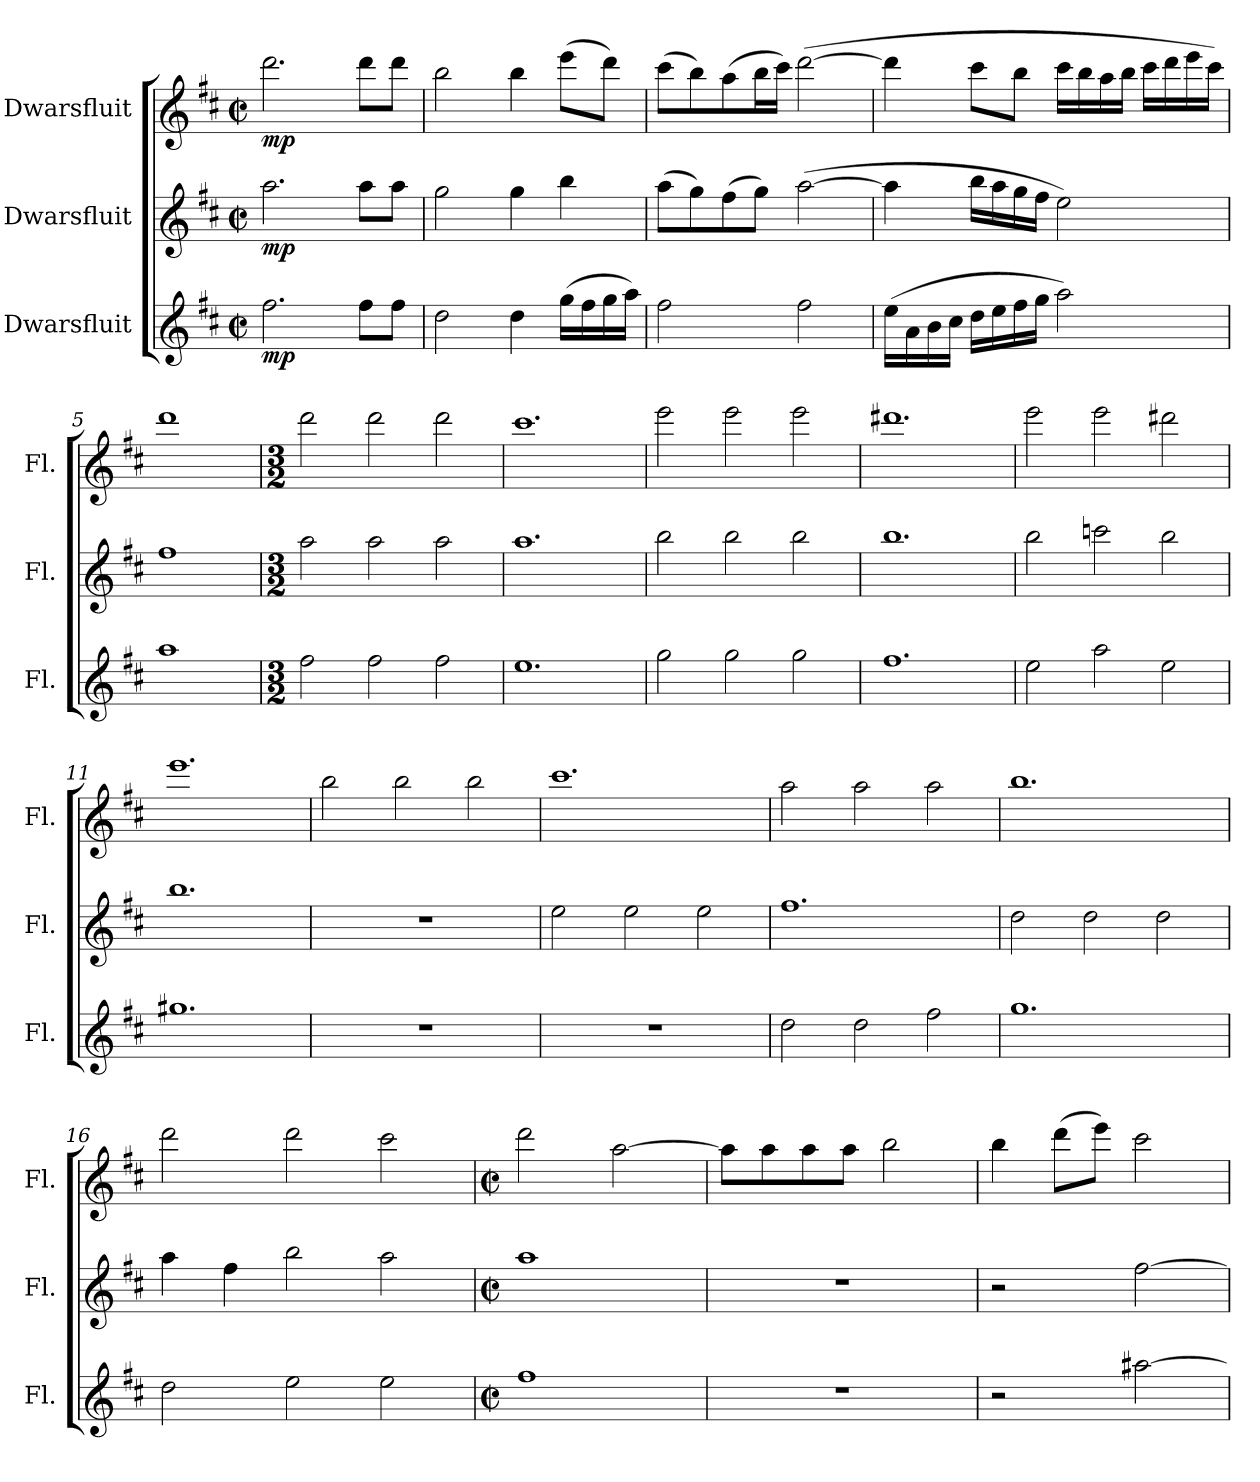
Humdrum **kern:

**kern	**dynam	**kern	**dynam	**kern	**dynam
*part3	*part3	*part2	*part2	*part1	*part1
*staff3	*staff3	*staff2	*staff2	*staff1	*staff1
*I"Dwarsfluit	*	*I"Dwarsfluit	*	*I"Dwarsfluit	*
*I'Fl.	*	*I'Fl.	*	*I'Fl.	*
*clefG2	*	*clefG2	*	*clefG2	*
*k[f#c#]	*	*k[f#c#]	*	*k[f#c#]	*
*M2/2	*	*M2/2	*	*M2/2	*
*met(c|)	*	*met(c|)	*	*met(c|)	*
*MM80	*	*MM80	*	*MM80	*
=1	=1	=1	=1	=1	=1
!	!LO:DY:b	!	!LO:DY:b	!	!LO:DY:b
2.ff#\	mp	2.aa\	mp	2.ddd\	mp
8ff#\L	.	8aa\L	.	8ddd\L	.
8ff#\J	.	8aa\J	.	8ddd\J	.
=2	=2	=2	=2	=2	=2
2dd\	.	2gg\	.	2bb\	.
4dd\	.	4gg\	.	4bb\	.
(16gg\LL	.	4bb\	.	(8eee\L	.
16ff#\	.	.	.	.	.
16gg\	.	.	.	8ddd\J)	.
16aa\JJ)	.	.	.	.	.
=3	=3	=3	=3	=3	=3
2ff#\	.	(8aa\L	.	(8ccc#\L	.
.	.	8gg\)	.	8bb\)	.
.	.	(8ff#\	.	(8aa\	.
.	.	8gg\J)	.	16bb\L	.
.	.	.	.	16ccc#\JJ)	.
2ff#\	.	([2aa\	.	([2ddd\	.
=4	=4	=4	=4	=4	=4
(16ee\LL	.	4aa\]	.	4ddd\]	.
16a\	.	.	.	.	.
16b\	.	.	.	.	.
16cc#\JJ	.	.	.	.	.
16dd\LL	.	16bb\LL	.	8ccc#\L	.
16ee\	.	16aa\	.	.	.
16ff#\	.	16gg\	.	8bb\J	.
16gg\JJ	.	16ff#\JJ	.	.	.
2aa\)	.	2ee\)	.	16ccc#\LL	.
.	.	.	.	16bb\	.
.	.	.	.	16aa\	.
.	.	.	.	16bb\JJ	.
.	.	.	.	16ccc#\LL	.
.	.	.	.	16ddd\	.
.	.	.	.	16eee\	.
.	.	.	.	16ccc#\JJ)	.
!!LO:LB:g=z
=5	=5	=5	=5	=5	=5
1aa	.	1ff#	.	1ddd	.
=6	=6	=6	=6	=6	=6
*M3/2	*	*M3/2	*	*M3/2	*
*	*	*	*	*MM160	*
2ff#\	.	2aa\	.	2ddd\	.
2ff#\	.	2aa\	.	2ddd\	.
2ff#\	.	2aa\	.	2ddd\	.
=7	=7	=7	=7	=7	=7
1.ee	.	1.aa	.	1.ccc#	.
=8	=8	=8	=8	=8	=8
2gg\	.	2bb\	.	2eee\	.
2gg\	.	2bb\	.	2eee\	.
2gg\	.	2bb\	.	2eee\	.
=9	=9	=9	=9	=9	=9
1.ff#	.	1.bb	.	1.ddd#X	.
=10	=10	=10	=10	=10	=10
2ee\	.	2bb\	.	2eee\	.
2aa\	.	2cccn\	.	2eee\	.
2ee\	.	2bb\	.	2ddd#X\	.
=11	=11	=11	=11	=11	=11
1.gg#X	.	1.bb	.	1.eee	.
=12	=12	=12	=12	=12	=12
1.r	.	1.r	.	2bb\	.
.	.	.	.	2bb\	.
.	.	.	.	2bb\	.
=13	=13	=13	=13	=13	=13
1.r	.	2ee\	.	1.ccc#	.
.	.	2ee\	.	.	.
.	.	2ee\	.	.	.
=14	=14	=14	=14	=14	=14
2dd\	.	1.ff#	.	2aa\	.
2dd\	.	.	.	2aa\	.
2ff#\	.	.	.	2aa\	.
!!LO:LB:g=z
=15	=15	=15	=15	=15	=15
1.gg	.	2dd\	.	1.bb	.
.	.	2dd\	.	.	.
.	.	2dd\	.	.	.
=16	=16	=16	=16	=16	=16
2dd\	.	4aa\	.	2ddd\	.
.	.	4ff#\	.	.	.
2ee\	.	2bb\	.	2ddd\	.
2ee\	.	2aa\	.	2ccc#\	.
=17	=17	=17	=17	=17	=17
*M2/2	*	*M2/2	*	*M2/2	*
*met(c|)	*	*met(c|)	*	*met(c|)	*
*	*	*	*	*MM80	*
1ff#	.	1aa	.	2ddd\	.
.	.	.	.	[2aa\	.
=18	=18	=18	=18	=18	=18
1r	.	1r	.	8aa\L]	.
.	.	.	.	8aa\	.
.	.	.	.	8aa\	.
.	.	.	.	8aa\J	.
.	.	.	.	2bb\	.
=19	=19	=19	=19	=19	=19
2r	.	2r	.	4bb\	.
.	.	.	.	(8ddd\L	.
.	.	.	.	8eee\J)	.
[2aa#X\	.	[2ff#\	.	2ccc#\	.
=	=	=	=	=	=
*-	*-	*-	*-	*-	*-
